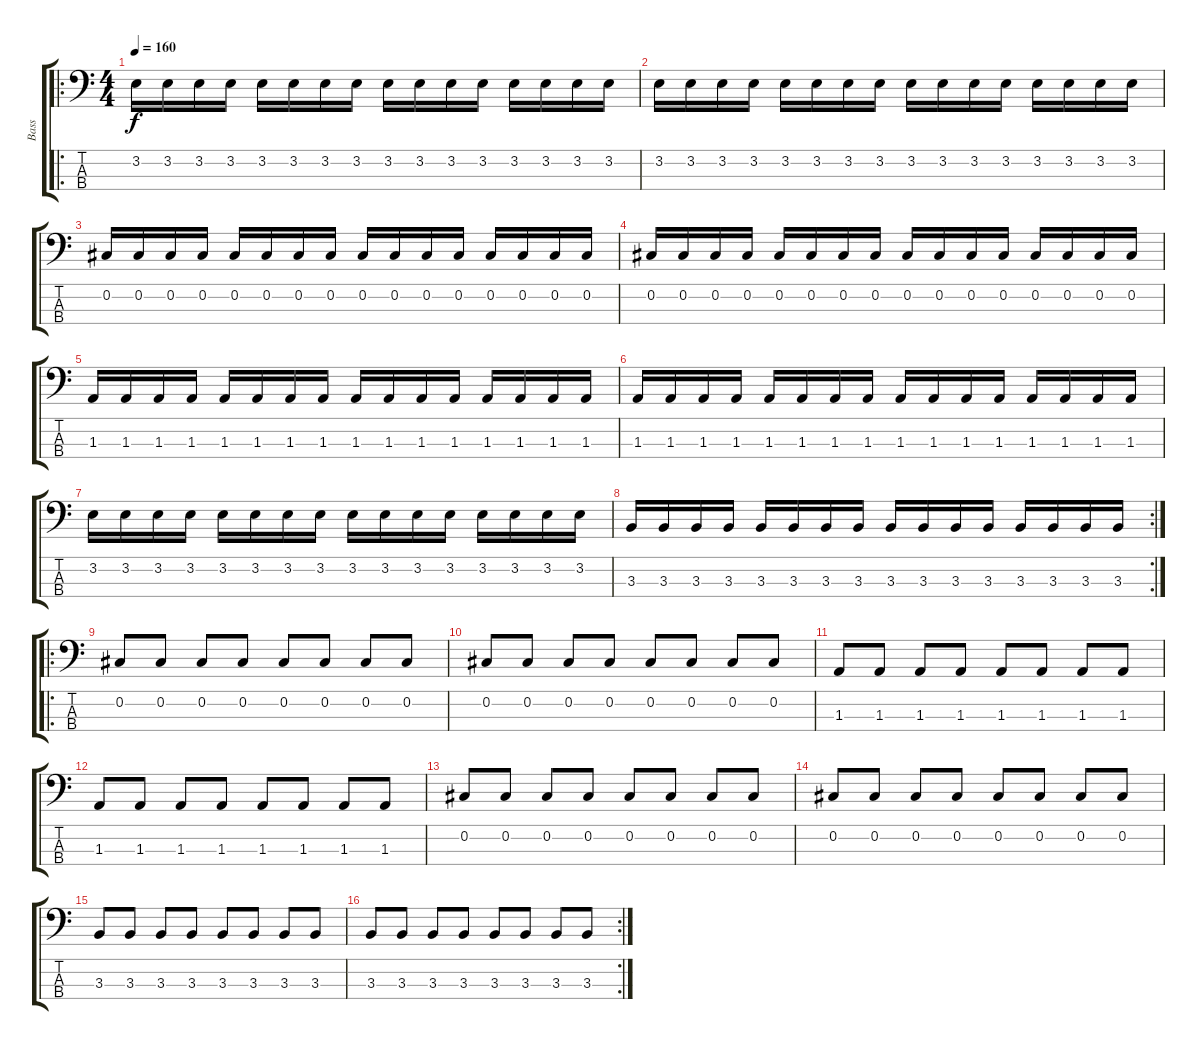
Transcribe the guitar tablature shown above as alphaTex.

\track ("Bass" "Bass") {instrument electricbasspick}
\staff {score tabs}
\tuning (Gb2 Db2 Ab1 Eb1) {hide}
\ro
\ts (4 4)
\tempo 160
\clef f4
\ks c
3.2.16{dy f} 3.2.16 3.2.16 3.2.16 3.2.16 3.2.16 3.2.16 3.2.16 3.2.16 3.2.16 3.2.16 3.2.16 3.2.16 3.2.16 3.2.16 3.2.16 |
3.2.16 3.2.16 3.2.16 3.2.16 3.2.16 3.2.16 3.2.16 3.2.16 3.2.16 3.2.16 3.2.16 3.2.16 3.2.16 3.2.16 3.2.16 3.2.16 |
0.2.16 0.2.16 0.2.16 0.2.16 0.2.16 0.2.16 0.2.16 0.2.16 0.2.16 0.2.16 0.2.16 0.2.16 0.2.16 0.2.16 0.2.16 0.2.16 |
0.2.16 0.2.16 0.2.16 0.2.16 0.2.16 0.2.16 0.2.16 0.2.16 0.2.16 0.2.16 0.2.16 0.2.16 0.2.16 0.2.16 0.2.16 0.2.16 |
1.3.16 1.3.16 1.3.16 1.3.16 1.3.16 1.3.16 1.3.16 1.3.16 1.3.16 1.3.16 1.3.16 1.3.16 1.3.16 1.3.16 1.3.16 1.3.16 |
1.3.16 1.3.16 1.3.16 1.3.16 1.3.16 1.3.16 1.3.16 1.3.16 1.3.16 1.3.16 1.3.16 1.3.16 1.3.16 1.3.16 1.3.16 1.3.16 |
3.2.16 3.2.16 3.2.16 3.2.16 3.2.16 3.2.16 3.2.16 3.2.16 3.2.16 3.2.16 3.2.16 3.2.16 3.2.16 3.2.16 3.2.16 3.2.16 |
\rc 2
3.3.16 3.3.16 3.3.16 3.3.16 3.3.16 3.3.16 3.3.16 3.3.16 3.3.16 3.3.16 3.3.16 3.3.16 3.3.16 3.3.16 3.3.16 3.3.16 |
\ro
0.2.8 0.2.8 0.2.8 0.2.8 0.2.8 0.2.8 0.2.8 0.2.8 |
0.2.8 0.2.8 0.2.8 0.2.8 0.2.8 0.2.8 0.2.8 0.2.8 |
1.3.8 1.3.8 1.3.8 1.3.8 1.3.8 1.3.8 1.3.8 1.3.8 |
1.3.8 1.3.8 1.3.8 1.3.8 1.3.8 1.3.8 1.3.8 1.3.8 |
0.2.8 0.2.8 0.2.8 0.2.8 0.2.8 0.2.8 0.2.8 0.2.8 |
0.2.8 0.2.8 0.2.8 0.2.8 0.2.8 0.2.8 0.2.8 0.2.8 |
3.3.8 3.3.8 3.3.8 3.3.8 3.3.8 3.3.8 3.3.8 3.3.8 |
\rc 2
3.3.8 3.3.8 3.3.8 3.3.8 3.3.8 3.3.8 3.3.8 3.3.8
